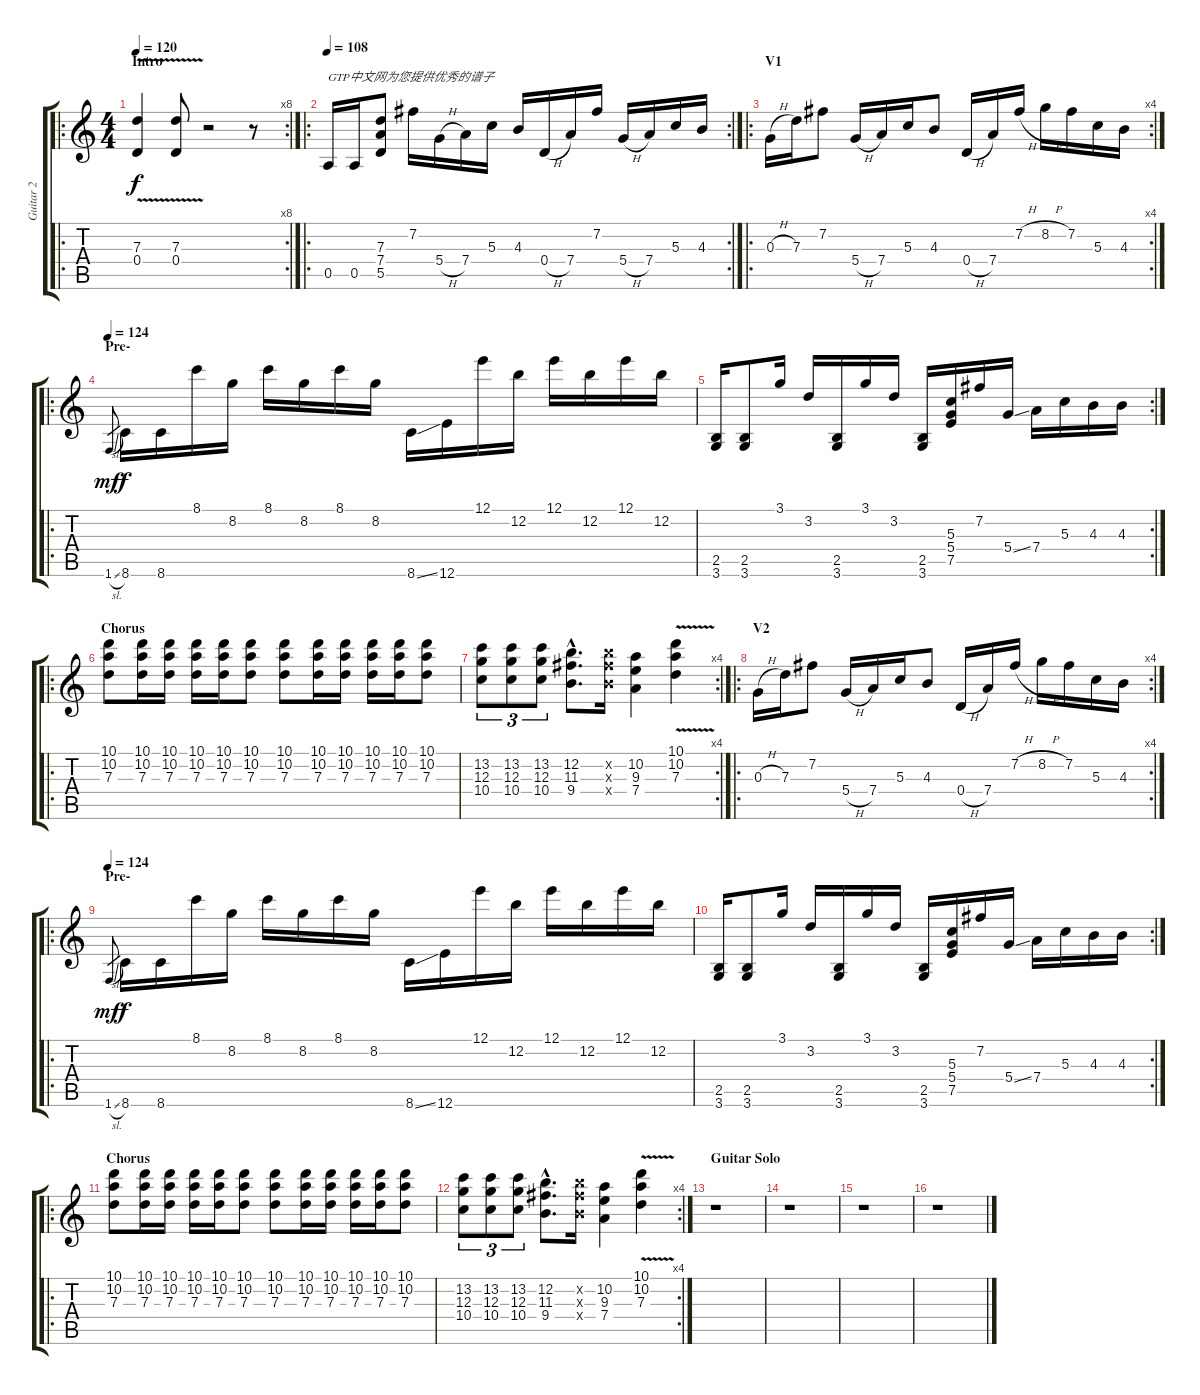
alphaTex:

\track ("Guitar 2" "Guitar 2") {instrument distortionguitar}
\staff {score tabs}
\tuning (E4 B3 G3 D3 A2 E2) {hide}
\ro
\rc 8
\ts (4 4)
\section ("" "Intro")
\tempo 120
\clef g2
\ks c
(7.3{v} 0.4{v}).4{dy f instrument distortionguitar} (7.3{v} 0.4{v}).8 r.2 r.8 |
\ro
\rc 2
\tempo 108
0.5.16{txt "GTP中文网为您提供优秀的谱子"} 0.5.16 (7.3 7.4 5.5).8 7.2.16 5.4{h}.16 7.4.16 5.3.16 4.3.16 0.4{h}.16 7.4.16 7.2.16 5.4{h}.16 7.4.16 5.3.16 4.3.16 |
\ro
\rc 4
\section ("" "V1")
0.3{h}.16 7.3.16 7.2.8 5.4{h}.16 7.4.16 5.3.16 4.3.8 0.4{h}.16 7.4.16 7.2{h}.16 8.2{h}.16 7.2.16 5.3.16 4.3.16 |
\ro
\section ("" "Pre-")
\tempo 124
1.6{sl}.8{gr dy mf} 8.6.16{dy f} 8.6.16 8.1.16 8.2.16 8.1.16 8.2.16 8.1.16 8.2.16 8.6{ss}.16 12.6.16 12.1.16 12.2.16 12.1.16 12.2.16 12.1.16 12.2.16 |
\rc 2
(2.5 3.6).16 (2.5 3.6).8 3.1.16 3.2.16 (2.5 3.6).16 3.1.16 3.2.16 (2.5 3.6).16 (5.3 5.4 7.5).16 7.2.16 5.4{ss}.16 7.4.16 5.3.16 4.3.16 4.3.16 |
\ro
\section ("" "Chorus")
(10.1 10.2 7.3).8 (10.1 10.2 7.3).16 (10.1 10.2 7.3).16 (10.1 10.2 7.3).16 (10.1 10.2 7.3).16 (10.1 10.2 7.3).8 (10.1 10.2 7.3).8 (10.1 10.2 7.3).16 (10.1 10.2 7.3).16 (10.1 10.2 7.3).16 (10.1 10.2 7.3).16 (10.1 10.2 7.3).8 |
\rc 4
(13.2 12.3 10.4).8{tu (3 2)} (13.2 12.3 10.4).8{tu (3 2)} (13.2 12.3 10.4).8{tu (3 2)} (12.2{hac} 11.3{hac} 9.4{hac}).8{d} (12.2{x} 11.3{x} 9.4{x}).16 (10.2 9.3 7.4).4 (10.1{v} 10.2{v} 7.3{v}).4 |
\ro
\rc 4
\section ("" "V2")
0.3{h}.16 7.3.16 7.2.8 5.4{h}.16 7.4.16 5.3.16 4.3.8 0.4{h}.16 7.4.16 7.2{h}.16 8.2{h}.16 7.2.16 5.3.16 4.3.16 |
\ro
\section ("" "Pre-")
\tempo 124
1.6{sl}.8{gr dy mf} 8.6.16{dy f} 8.6.16 8.1.16 8.2.16 8.1.16 8.2.16 8.1.16 8.2.16 8.6{ss}.16 12.6.16 12.1.16 12.2.16 12.1.16 12.2.16 12.1.16 12.2.16 |
\rc 2
(2.5 3.6).16 (2.5 3.6).8 3.1.16 3.2.16 (2.5 3.6).16 3.1.16 3.2.16 (2.5 3.6).16 (5.3 5.4 7.5).16 7.2.16 5.4{ss}.16 7.4.16 5.3.16 4.3.16 4.3.16 |
\ro
\section ("" "Chorus")
(10.1 10.2 7.3).8 (10.1 10.2 7.3).16 (10.1 10.2 7.3).16 (10.1 10.2 7.3).16 (10.1 10.2 7.3).16 (10.1 10.2 7.3).8 (10.1 10.2 7.3).8 (10.1 10.2 7.3).16 (10.1 10.2 7.3).16 (10.1 10.2 7.3).16 (10.1 10.2 7.3).16 (10.1 10.2 7.3).8 |
\rc 4
(13.2 12.3 10.4).8{tu (3 2)} (13.2 12.3 10.4).8{tu (3 2)} (13.2 12.3 10.4).8{tu (3 2)} (12.2{hac} 11.3{hac} 9.4{hac}).8{d} (12.2{x} 11.3{x} 9.4{x}).16 (10.2 9.3 7.4).4 (10.1{v} 10.2{v} 7.3{v}).4 |
\section ("" "Guitar Solo")
r.1 |
r.1 |
r.1 |
r.1
